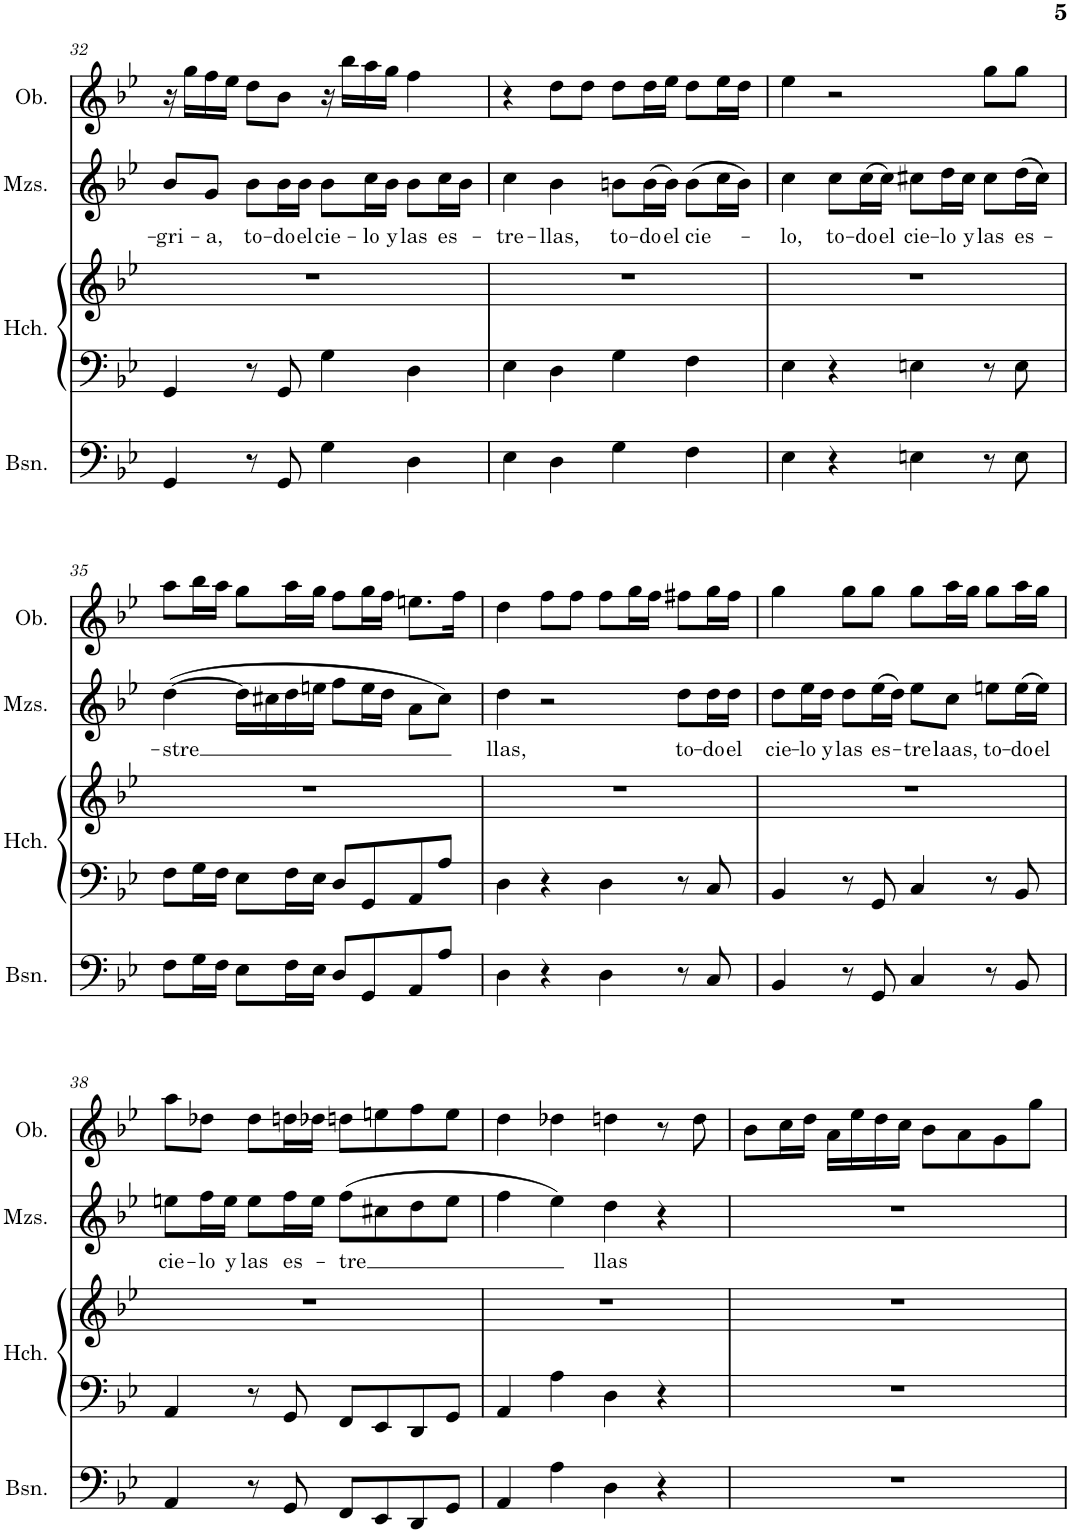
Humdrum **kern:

**kern	**kern	**kern	**kern	**text	**kern
*part4	*part3	*part3	*part2	*part2	*part1
*staff5	*staff4	*staff3	*staff2	*staff2	*staff1
*I"Bassoon	*I"Harpsichord	*	*I"Mezzo-soprano	*	*I"Oboe
*I'Bsn.	*I'Hch.	*	*I'Mzs.	*	*I'Ob.
!!LO:PB:g=z
*clefF4	*clefF4	*clefG2	*clefG2	*	*clefG2
*k[b-e-]	*k[b-e-]	*k[b-e-]	*k[b-e-]	*	*k[b-e-]
*M4/4	*M4/4	*M4/4	*M4/4	*	*M4/4
=32	=32	=32	=32	=32	=32
!	!	!	!	!LO:LY:b	!
4GG/	4GG/	1r	8b-/L	-gri-	16r
.	.	.	.	.	16gg\LL
!	!	!	!	!LO:LY:b	!
.	.	.	8g/J	-a,	16ff\
.	.	.	.	.	16ee-\JJ
!	!	!	!	!LO:LY:b	!
8r	8r	.	8b-\L	to-	8dd\L
!	!	!	!	!LO:LY:b	!
8GG/	8GG/	.	16b-\L	-do	8b-\J
!	!	!	!	!LO:LY:b	!
.	.	.	16b-\JJ	el	.
!	!	!	!	!LO:LY:b	!
4G\	4G\	.	8b-\L	cie-	16r
.	.	.	.	.	16bb-\LL
!	!	!	!	!LO:LY:b	!
.	.	.	16cc\L	-lo	16aa\
!	!	!	!	!LO:LY:b	!
.	.	.	16b-\JJ	y	16gg\JJ
!	!	!	!	!LO:LY:b	!
4D\	4D\	.	8b-\L	las	4ff\
!	!	!	!	!LO:LY:b	!
.	.	.	16cc\L	es-	.
.	.	.	16b-\JJ	.	.
=33	=33	=33	=33	=33	=33
!	!	!	!	!LO:LY:b	!
4E-\	4E-\	1r	4cc\	-tre-	4r
!	!	!	!	!LO:LY:b	!
4D\	4D\	.	4b-\	-llas,	8dd\L
.	.	.	.	.	8dd\J
!	!	!	!	!LO:LY:b	!
4G\	4G\	.	8bn\L	to-	8dd\L
!	!	!	!	!LO:LY:b	!
.	.	.	(16b\L	-do	16dd\L
!	!	!	!	!LO:LY:b	!
.	.	.	16b\JJ)	el	16ee-\JJ
!	!	!	!	!LO:LY:b	!
4F\	4F\	.	(8b\L	cie-	8dd\L
.	.	.	16cc\L	.	16ee-\L
.	.	.	16b\JJ)	.	16dd\JJ
=34	=34	=34	=34	=34	=34
!	!	!	!	!LO:LY:b	!
4E-\	4E-\	1r	4cc\	-lo,	4ee-\
!	!	!	!	!LO:LY:b	!
4r	4r	.	8cc\L	to-	2r
!	!	!	!	!LO:LY:b	!
.	.	.	(16cc\L	-do	.
!	!	!	!	!LO:LY:b	!
.	.	.	16cc\JJ)	el	.
!	!	!	!	!LO:LY:b	!
4En\	4En\	.	8cc#X\L	cie-	.
!	!	!	!	!LO:LY:b	!
.	.	.	16dd\L	-lo	.
!	!	!	!	!LO:LY:b	!
.	.	.	16cc#\JJ	y	.
!	!	!	!	!LO:LY:b	!
8r	8r	.	8cc#\L	las	8gg\L
!	!	!	!	!LO:LY:b	!
8E\	8E\	.	(16dd\L	es-	8gg\J
.	.	.	16cc#\JJ)	.	.
!!LO:LB:g=z
=35	=35	=35	=35	=35	=35
!	!	!	!	!LO:LY:b	!
8F\L	8F\L	1r	([4dd\	-stre	8aa\L
16G\L	16G\L	.	.	.	16bb-\L
16F\JJ	16F\JJ	.	.	.	16aa\JJ
8E-\L	8E-\L	.	16dd\LL]	.	8gg\L
.	.	.	16cc#X\	.	.
16F\L	16F\L	.	16dd\	.	16aa\L
16E-\JJ	16E-\JJ	.	16een\JJ	.	16gg\JJ
8D/L	8D/L	.	8ff\L	.	8ff\L
8GG/	8GG/	.	16ee\L	.	16gg\L
.	.	.	16dd\JJ	.	16ff\JJ
8AA/	8AA/	.	8a\L	.	8.een\L
8A/J	8A/J	.	8cc#\J)	.	.
.	.	.	.	.	16ff\Jk
=36	=36	=36	=36	=36	=36
!	!	!	!	!LO:LY:b	!
4D\	4D\	1r	4dd\	llas,	4dd\
4r	4r	.	2r	.	8ff\L
.	.	.	.	.	8ff\J
4D\	4D\	.	.	.	8ff\L
.	.	.	.	.	16gg\L
.	.	.	.	.	16ff\JJ
!	!	!	!	!LO:LY:b	!
8r	8r	.	8dd\L	to-	8ff#X\L
!	!	!	!	!LO:LY:b	!
8C/	8C/	.	16dd\L	-do	16gg\L
!	!	!	!	!LO:LY:b	!
.	.	.	16dd\JJ	el	16ff#\JJ
=37	=37	=37	=37	=37	=37
!	!	!	!	!LO:LY:b	!
4BB-/	4BB-/	1r	8dd\L	cie-	4gg\
!	!	!	!	!LO:LY:b	!
.	.	.	16ee-\L	-lo	.
!	!	!	!	!LO:LY:b	!
.	.	.	16dd\JJ	y	.
!	!	!	!	!LO:LY:b	!
8r	8r	.	8dd\L	las	8gg\L
!	!	!	!	!LO:LY:b	!
8GG/	8GG/	.	(16ee-\L	es-	8gg\J
.	.	.	16dd\JJ)	.	.
!	!	!	!	!LO:LY:b	!
4C/	4C/	.	8ee-\L	-tre	8gg\L
!	!	!	!	!LO:LY:b	!
.	.	.	8cc\J	laas,	16aa\L
.	.	.	.	.	16gg\JJ
!	!	!	!	!LO:LY:b	!
8r	8r	.	8een\L	to-	8gg\L
!	!	!	!	!LO:LY:b	!
8BB-/	8BB-/	.	(16ee\L	-do	16aa\L
!	!	!	!	!LO:LY:b	!
.	.	.	16ee\JJ)	el	16gg\JJ
!!LO:LB:g=z
=38	=38	=38	=38	=38	=38
!	!	!	!	!LO:LY:b	!
4AA/	4AA/	1r	8een\L	cie-	8aa\L
!	!	!	!	!LO:LY:b	!
.	.	.	16ff\L	-lo	8dd-X\J
!	!	!	!	!LO:LY:b	!
.	.	.	16ee\JJ	y	.
!	!	!	!	!LO:LY:b	!
8r	8r	.	8ee\L	las	8dd-\L
!	!	!	!	!LO:LY:b	!
8GG/	8GG/	.	16ff\L	es-	16ddn\L
.	.	.	16ee\JJ	.	16dd-X\JJ
!	!	!	!	!LO:LY:b	!
8FF/L	8FF/L	.	(8ff\L	-tre	8ddn\L
8EE-/	8EE-/	.	8cc#X\	.	8een\
8DD/	8DD/	.	8dd\	.	8ff\
8GG/J	8GG/J	.	8ee\J	.	8ee\J
=39	=39	=39	=39	=39	=39
4AA/	4AA/	1r	4ff\	.	4dd\
4A\	4A\	.	4ee-\)	.	4dd-X\
!	!	!	!	!LO:LY:b	!
4D\	4D\	.	4dd\	llas	4ddn\
4r	4r	.	4r	.	8r
.	.	.	.	.	8dd\
=40	=40	=40	=40	=40	=40
1r	1r	1r	1r	.	8b-\L
.	.	.	.	.	16cc\L
.	.	.	.	.	16dd\JJ
.	.	.	.	.	16a\LL
.	.	.	.	.	16ee-\
.	.	.	.	.	16dd\
.	.	.	.	.	16cc\JJ
.	.	.	.	.	8b-\L
.	.	.	.	.	8a\
.	.	.	.	.	8g\
.	.	.	.	.	8gg\J
=	=	=	=	=	=
*-	*-	*-	*-	*-	*-
